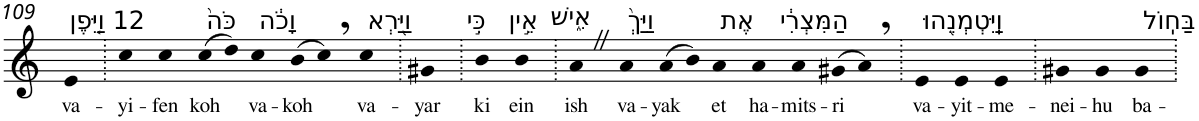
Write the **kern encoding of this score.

**kern	**text
*part1	*part1
*staff1	*staff1
*I"Piano	*
*I'Pno	*
!!LO:PB:g=z
*clefG2	*
*k[]	*
=109	=109
!LO:TX:a:t=12 וַיִּ֤פֶן	!
!	!LO:LY:b
4e	va-
=110.	=110.
!	!LO:LY:b
4cc	-yi-
!	!LO:LY:b
4cc	-fen
!LO:TX:a:t=כֹּה֙	!
!	!LO:LY:b
(>8cc	koh
8dd)	.
!LO:TX:a:t=וָכֹ֔ה	!
!	!LO:LY:b
4cc	va-
!	!LO:LY:b
(>8b	-koh
8cc,)	.
!LO:TX:a:t=וַיַּ֖רְא	!
!	!LO:LY:b
4cc	va-
=111.	=111.
!	!LO:LY:b
4g#X	-yar
=112.	=112.
!LO:TX:a:t=כִּ֣י	!
!	!LO:LY:b
4b	ki
!LO:TX:a:t=אֵ֣ין	!
!	!LO:LY:b
4b	ein
=113.	=113.
!LO:TX:a:t=אִ֑ישׁ	!
!	!LO:LY:b
4aZ	ish
!LO:TX:a:t=וַיַּךְ֙	!
!	!LO:LY:b
4a	va-
!	!LO:LY:b
(>8a	-yak
8b)	.
!LO:TX:a:t=אֶת	!
!	!LO:LY:b
4a	et
!LO:TX:a:t=הַמִּצְרִ֔י	!
!	!LO:LY:b
4a	ha-
!	!LO:LY:b
4a	-mits-
!	!LO:LY:b
(>8g#X	-ri
8a,)	.
=114.	=114.
!LO:TX:a:t=וַֽיִּטְמְנֵ֖הוּ	!
!	!LO:LY:b
4e	va-
!	!LO:LY:b
4e	-yit-
!	!LO:LY:b
4e	-me-
=115.	=115.
!	!LO:LY:b
4g#X	-nei-
!	!LO:LY:b
4g#	-hu
!LO:TX:a:t=בַּחֽוֹל	!
!	!LO:LY:b
4g#	ba-
=.	=.
*-	*-
